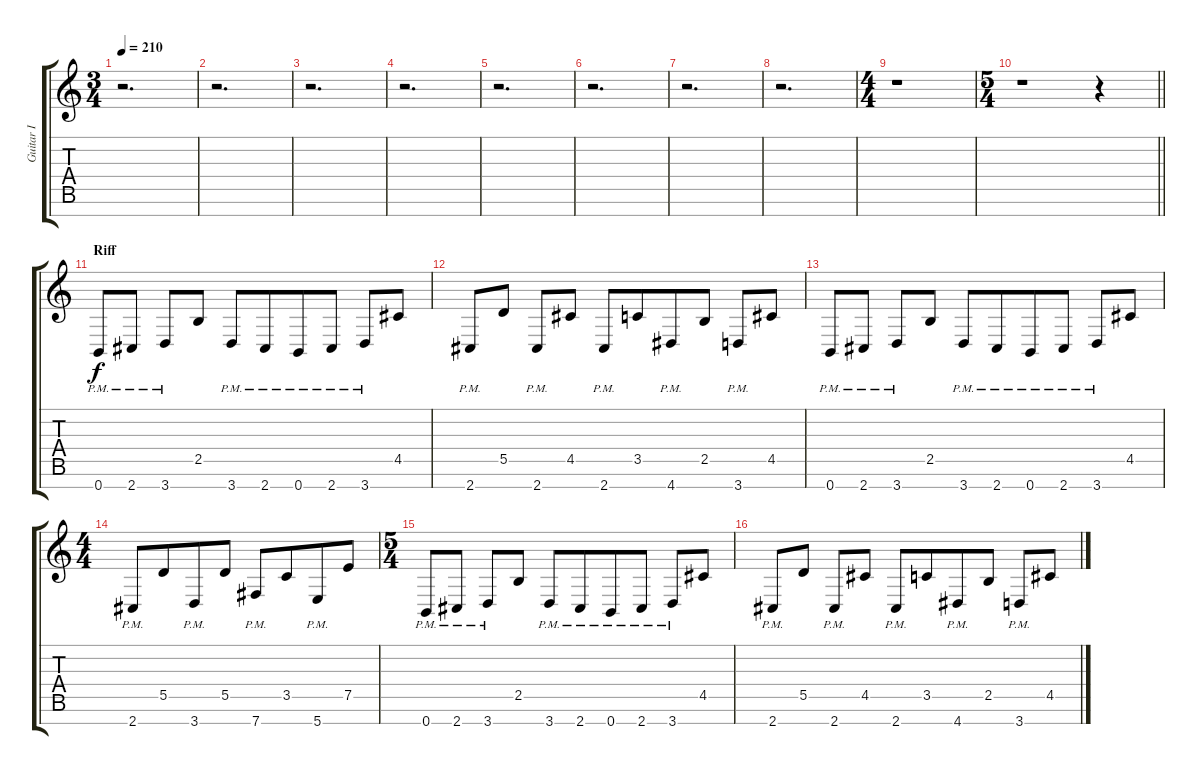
\track ("Guitar I" "Guitar I") {instrument distortionguitar}
\staff {score tabs}
\tuning (E4 B3 G3 D3 A2 E2 B1) {hide}
\ts (3 4)
\tempo 210
\clef g2
\ks c
r.2{d dy f} |
r.2{d} |
r.2{d} |
r.2{d} |
r.2{d} |
r.2{d} |
r.2{d} |
r.2{d} |
\ts (4 4)
r.1 |
\ts (5 4)
\barLineRight lightlight
r.1 r.4 |
\section ("" "Riff")
0.7{pm}.8 2.7{pm}.8 3.7{pm}.8 2.5.8 3.7{pm}.8 2.7{pm}.8{beam merge} 0.7{pm}.8 2.7{pm}.8 3.7{pm}.8 4.5.8 |
2.7{pm}.8 5.5.8 2.7{pm}.8 4.5.8 2.7{pm}.8 3.5.8{beam merge} 4.7{pm}.8 2.5.8 3.7{pm}.8 4.5.8 |
0.7{pm}.8 2.7{pm}.8 3.7{pm}.8 2.5.8 3.7{pm}.8 2.7{pm}.8{beam merge} 0.7{pm}.8 2.7{pm}.8 3.7{pm}.8 4.5.8 |
\ts (4 4)
2.7{pm}.8 5.5.8{beam merge} 3.7{pm}.8 5.5.8 7.7{pm}.8 3.5.8{beam merge} 5.7{pm}.8 7.5.8 |
\ts (5 4)
0.7{pm}.8 2.7{pm}.8 3.7{pm}.8 2.5.8 3.7{pm}.8 2.7{pm}.8{beam merge} 0.7{pm}.8 2.7{pm}.8 3.7{pm}.8 4.5.8 |
2.7{pm}.8 5.5.8 2.7{pm}.8 4.5.8 2.7{pm}.8 3.5.8{beam merge} 4.7{pm}.8 2.5.8 3.7{pm}.8 4.5.8
